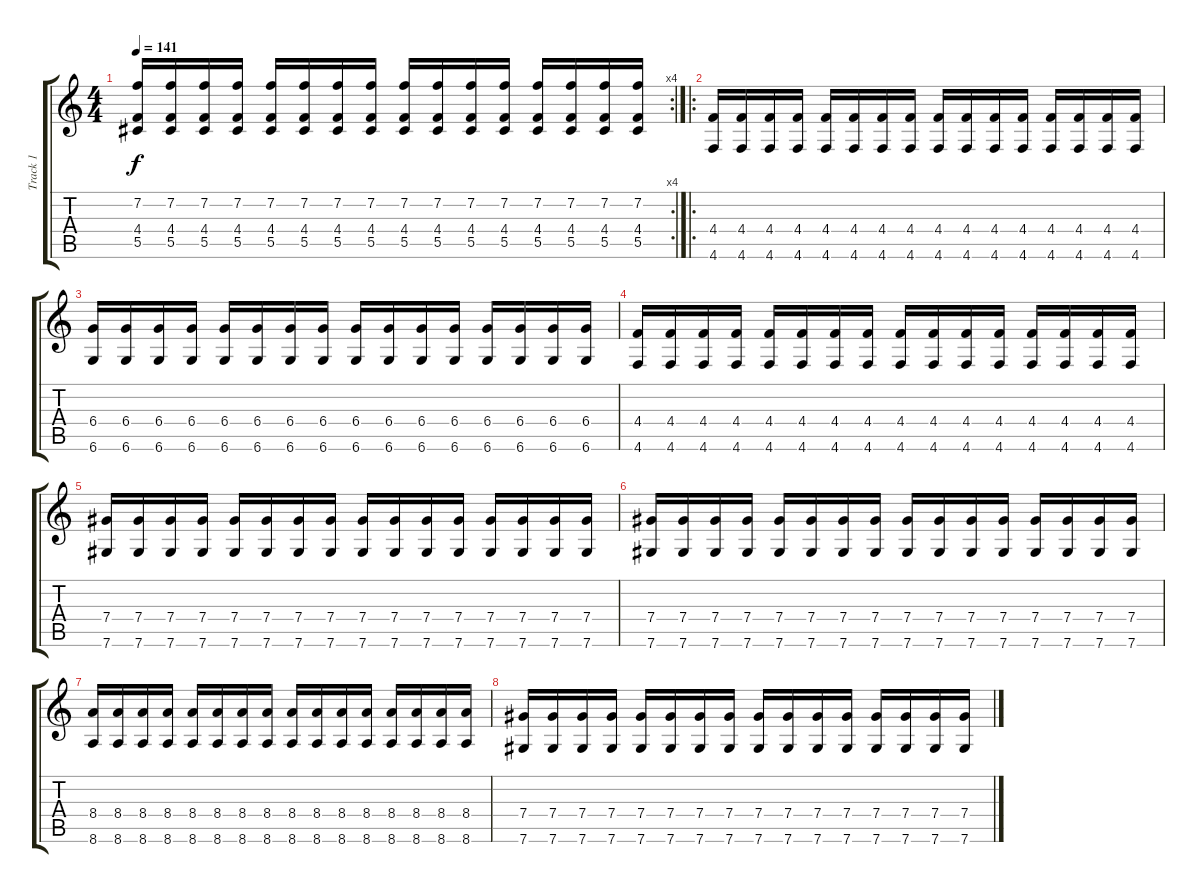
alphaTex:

\track ("Track 1" "Track 1") {instrument distortionguitar}
\staff {score tabs}
\tuning (Eb4 Bb3 Gb3 Db3 Ab2 Db2) {hide}
\rc 4
\ts (4 4)
\tempo 141
\clef g2
\ks c
(7.2 4.4 5.5).16{dy f} (7.2 4.4 5.5).16 (7.2 4.4 5.5).16 (7.2 4.4 5.5).16 (7.2 4.4 5.5).16 (7.2 4.4 5.5).16 (7.2 4.4 5.5).16 (7.2 4.4 5.5).16 (7.2 4.4 5.5).16 (7.2 4.4 5.5).16 (7.2 4.4 5.5).16 (7.2 4.4 5.5).16 (7.2 4.4 5.5).16 (7.2 4.4 5.5).16 (7.2 4.4 5.5).16 (7.2 4.4 5.5).16 |
\ro
(4.4 4.6).16 (4.4 4.6).16 (4.4 4.6).16 (4.4 4.6).16 (4.4 4.6).16 (4.4 4.6).16 (4.4 4.6).16 (4.4 4.6).16 (4.4 4.6).16 (4.4 4.6).16 (4.4 4.6).16 (4.4 4.6).16 (4.4 4.6).16 (4.4 4.6).16 (4.4 4.6).16 (4.4 4.6).16 |
(6.4 6.6).16 (6.4 6.6).16 (6.4 6.6).16 (6.4 6.6).16 (6.4 6.6).16 (6.4 6.6).16 (6.4 6.6).16 (6.4 6.6).16 (6.4 6.6).16 (6.4 6.6).16 (6.4 6.6).16 (6.4 6.6).16 (6.4 6.6).16 (6.4 6.6).16 (6.4 6.6).16 (6.4 6.6).16 |
(4.4 4.6).16 (4.4 4.6).16 (4.4 4.6).16 (4.4 4.6).16 (4.4 4.6).16 (4.4 4.6).16 (4.4 4.6).16 (4.4 4.6).16 (4.4 4.6).16 (4.4 4.6).16 (4.4 4.6).16 (4.4 4.6).16 (4.4 4.6).16 (4.4 4.6).16 (4.4 4.6).16 (4.4 4.6).16 |
(7.4 7.6).16 (7.4 7.6).16 (7.4 7.6).16 (7.4 7.6).16 (7.4 7.6).16 (7.4 7.6).16 (7.4 7.6).16 (7.4 7.6).16 (7.4 7.6).16 (7.4 7.6).16 (7.4 7.6).16 (7.4 7.6).16 (7.4 7.6).16 (7.4 7.6).16 (7.4 7.6).16 (7.4 7.6).16 |
(7.4 7.6).16 (7.4 7.6).16 (7.4 7.6).16 (7.4 7.6).16 (7.4 7.6).16 (7.4 7.6).16 (7.4 7.6).16 (7.4 7.6).16 (7.4 7.6).16 (7.4 7.6).16 (7.4 7.6).16 (7.4 7.6).16 (7.4 7.6).16 (7.4 7.6).16 (7.4 7.6).16 (7.4 7.6).16 |
(8.4 8.6).16 (8.4 8.6).16 (8.4 8.6).16 (8.4 8.6).16 (8.4 8.6).16 (8.4 8.6).16 (8.4 8.6).16 (8.4 8.6).16 (8.4 8.6).16 (8.4 8.6).16 (8.4 8.6).16 (8.4 8.6).16 (8.4 8.6).16 (8.4 8.6).16 (8.4 8.6).16 (8.4 8.6).16 |
(7.4 7.6).16 (7.4 7.6).16 (7.4 7.6).16 (7.4 7.6).16 (7.4 7.6).16 (7.4 7.6).16 (7.4 7.6).16 (7.4 7.6).16 (7.4 7.6).16 (7.4 7.6).16 (7.4 7.6).16 (7.4 7.6).16 (7.4 7.6).16 (7.4 7.6).16 (7.4 7.6).16 (7.4 7.6).16
